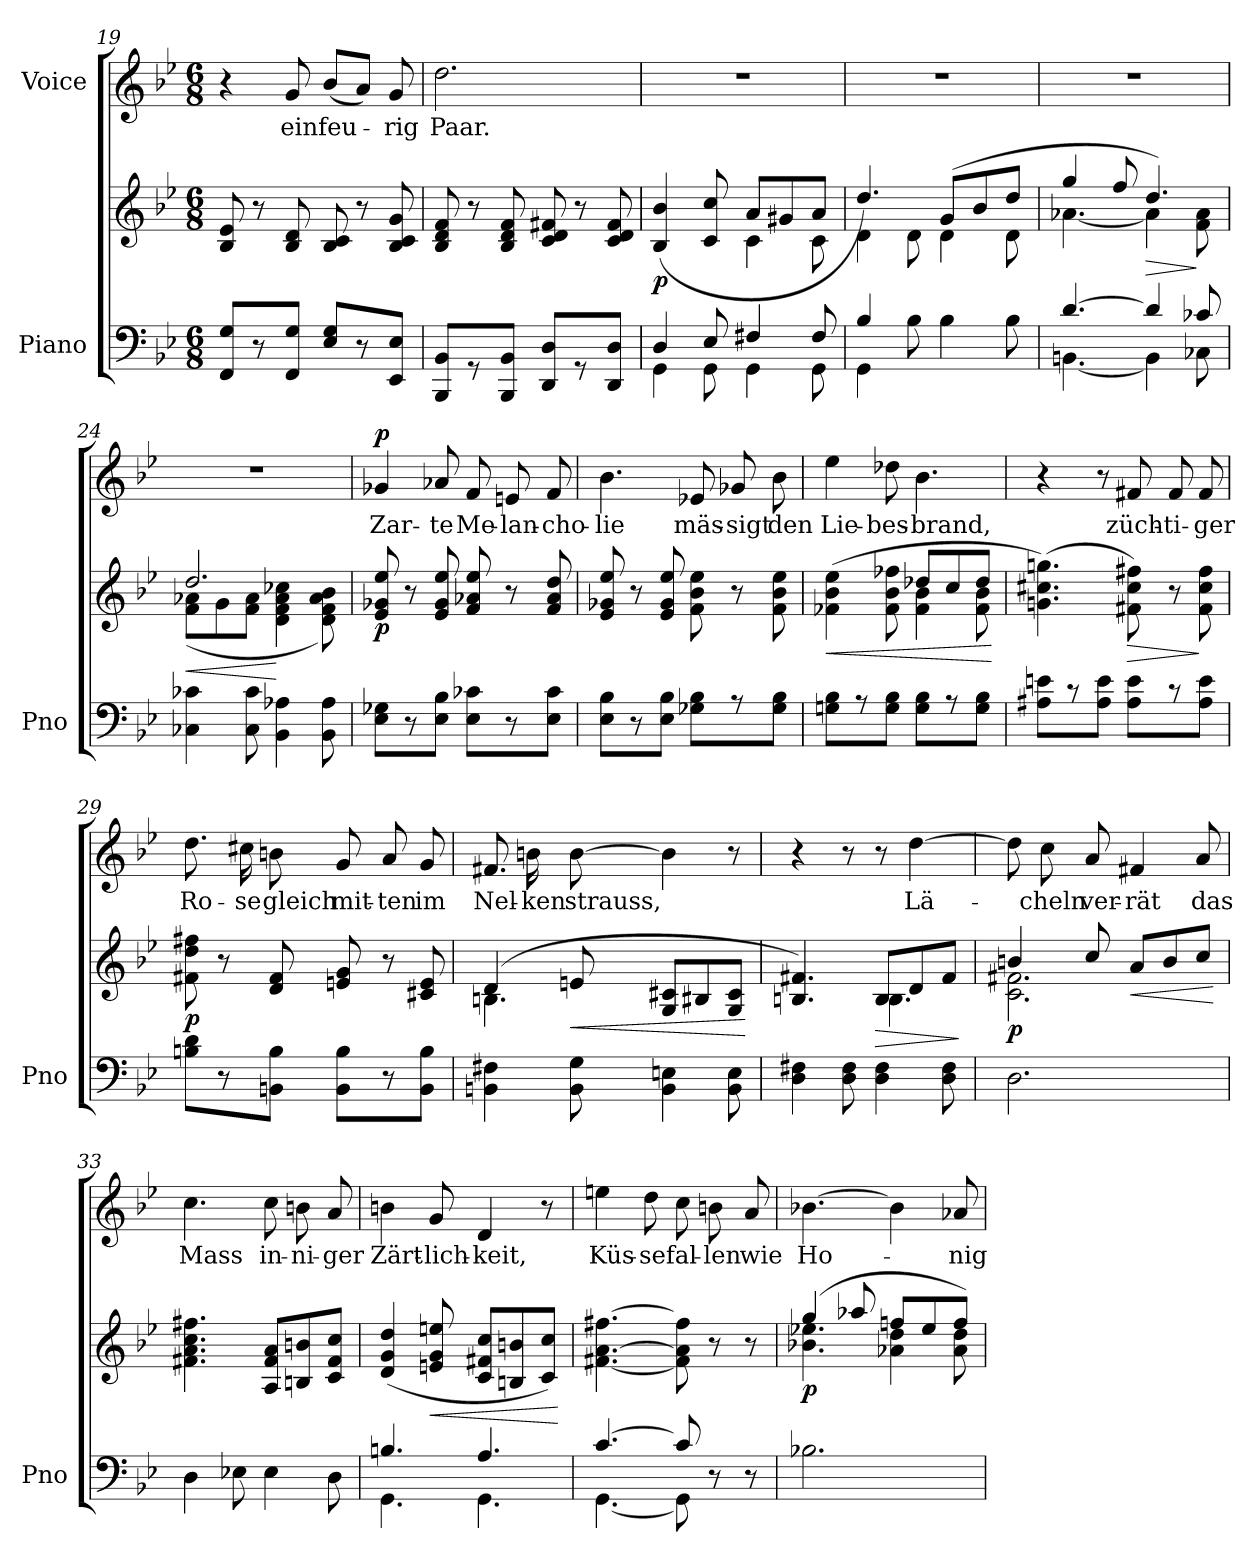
**kern	**kern	**dynam	**kern	**text	**dynam
*part2	*part2	*part2	*part1	*part1	*part1
*staff3	*staff2	*staff2/3	*staff1	*staff1	*staff1
*I"Piano	*	*	*I"Voice	*	*
*I'Pno	*	*	*	*	*
*clefF4	*clefG2	*	*clefG2	*	*
*k[b-e-]	*k[b-e-]	*	*k[b-e-]	*	*
*M6/8	*M6/8	*	*M6/8	*	*
=19	=19	=19	=19	=19	=19
8FF/ 8G/L	8B-/ 8e-/	.	4r	.	.
8r	8r	.	.	.	.
8FF/ 8G/J	8B-/ 8d/	.	8g/	ein	.
8E-/ 8G/L	8B-/ 8c/	.	(8b-/L	feu-	.
8r	8r	.	8a/J)	.	.
8EE-/ 8E-/J	8B-/ 8c/ 8g/	.	8g/	-rig	.
=20	=20	=20	=20	=20	=20
8BBB-/ 8BB-/L	8B-/ 8d/ 8f/	.	2.dd\	Paar.	.
8r	8r	.	.	.	.
8BBB-/ 8BB-/J	8B-/ 8d/ 8f/	.	.	.	.
8DD/ 8D/L	8c/ 8d/ 8f#X/	.	.	.	.
8r	8r	.	.	.	.
8DD/ 8D/J	8c/ 8d/ 8f#/	.	.	.	.
=21	=21	=21	=21	=21	=21
*^	*^	*	*	*	*
!	!	!	!	!LO:DY:b	!	!	!
4D/	4GG\	(4B-/ 4b-/	4.ryy	p	2.r	.	.
8E-/	8GG\	8c/ 8cc/	.	.	.	.	.
4F#X/	4GG\	8a/L	4c\	.	.	.	.
.	.	8g#X/	.	.	.	.	.
8F#/	8GG\	8a/J	8c\	.	.	.	.
=22	=22	=22	=22	=22	=22	=22	=22
4B-/	4GG\	4.dd/)	4d\	.	2.r	.	.
8B-\	2ryy	.	8d\	.	.	.	.
4B-\	.	(8g/L	4d\	.	.	.	.
.	.	8b-/	.	.	.	.	.
8B-\	.	8dd/J	8d\	.	.	.	.
=23	=23	=23	=23	=23	=23	=23	=23
[4.d/	[4.BBn\	4gg/	[4.a-X\	.	2.r	.	.
.	.	8ff/	.	.	.	.	.
!	!	!	!	!LO:HP:b	!	!	!
4d/]	4BB\]	4.dd/)	4a-\]	>	.	.	.
8c-X/	8C-X\	.	8f\ 8a-\	]	.	.	.
=24	=24	=24	=24	=24	=24	=24	=24
!	!	!	!	!LO:HP:b	!	!	!
*v	*v	*	*	*	*	*	*
4C-X\ 4c-X\	2.dd/	(8f\ 8a-X\L	<	2.r	.	.
.	.	8g\	.	.	.	.
8C-\ 8c-\	.	8f\ 8a-\J	.	.	.	.
4BB-\ 4A-X\	.	4d\ 4f\ 4a-\ 4cc-X\	[	.	.	.
8BB-\ 8A-\	.	8d\ 8f\ 8a-\ 8b-\)	.	.	.	.
=25	=25	=25	=25	=25	=25	=25
!	!	!	!LO:DY:b	!	!	!LO:DY:a
*	*v	*v	*	*	*	*
8E-\ 8G-X\L	8e-/ 8g-X/ 8ee-/	p	4g-X/	Zar-	p
8r	8r	.	.	.	.
8E-\ 8B-\J	8e-/ 8g-/ 8ee-/	.	8a-X/	-te	.
8E-\ 8c-X\L	8f/ 8a-X/ 8ee-/	.	8f/	Me-	.
8r	8r	.	8en/	-lan-	.
8E-\ 8c-\J	8f/ 8a-/ 8dd/	.	8f/	-cho-	.
=26	=26	=26	=26	=26	=26
8E-\ 8B-\L	8e-/ 8g-X/ 8ee-/	.	4.b-\	-lie	.
8r	8r	.	.	.	.
8E-\ 8B-\J	8e-/ 8g-/ 8ee-/	.	.	.	.
8G-X\ 8B-\L	8f\ 8b-\ 8ee-\	.	8e-X/	mäs-	.
8r	8r	.	8g-X/	-sigt	.
8G-\ 8B-\J	8f\ 8b-\ 8ee-\	.	8b-\	den	.
=27	=27	=27	=27	=27	=27
!	!	!LO:HP:b	!	!	!
*	*^	*	*	*	*
8Gn\ 8B-\L	(4f-X\ 4b-\ 4ee-\	4.ryy	<	4ee-\	Lie-	.
8r	.	.	.	.	.	.
8G\ 8B-\J	8f-\ 8b-\ 8ff-X\	.	.	8dd-X\	-bes-	.
8G\ 8B-\L	8dd-X/L	4f-\ 4b-\	.	4.b-\	-brand,	.
8r	8cc/	.	.	.	.	.
8G\ 8B-\J	8dd-/J	8f-\ 8b-\	.	.	.	.
*	*v	*v	*	*	*	*
.	.	[	.	.	.
=28	=28	=28	=28	=28	=28
8A#X\ 8en\L	(4.gn\ 4.cc#X\ 4.ggn\)	.	4r	.	.
8r	.	.	.	.	.
8A#\ 8e\J	.	.	8r	.	.
!	!	!LO:HP:b	!	!	!
8A#\ 8e\L	8f#X\ 8cc#\ 8ff#X\)	>	8f#X/	züch-	.
8r	8r	.	8f#/	-ti-	.
8A#\ 8e\J	8f#\ 8cc#\ 8ff#\	]	8f#/	-ger	.
=29	=29	=29	=29	=29	=29
!	!	!LO:DY:b	!	!	!
8Bn\ 8d\L	8f#X\ 8dd\ 8ff#X\	p	8.dd\	Ro-	.
8r	8r	.	.	.	.
.	.	.	16cc#X\	-se	.
8BBn\ 8B\J	8d/ 8f#/	.	8bn\	gleich	.
8BB\ 8B\L	8en/ 8g/	.	8g/	mit-	.
8r	8r	.	8a/	-ten	.
8BB\ 8B\J	8c#X/ 8e/	.	8g/	im	.
=30	=30	=30	=30	=30	=30
*	*^	*	*	*	*
4BBn\ 4F#X\	(4d/	4.Bn\	.	8.f#X/	Nel-	.
.	.	.	.	16bn\	-ken	.
!	!	!	!LO:HP:b	!	!	!
8BB\ 8G\	8en/	.	<	[8b\	-strauss,	.
4BB\ 4En\	8G/ 8c#X/L	4.ryy	.	4b\]	.	.
.	8B#X/	.	.	.	.	.
8BB\ 8E\	8G/ 8c#/J	.	.	8r	.	.
*	*v	*v	*	*	*	*
.	.	[	.	.	.
=31	=31	=31	=31	=31	=31
*	*^	*	*	*	*
4D\ 4F#X\	4.Bn/ 4.f#X/)	4.ryy	.	4r	.	.
8D\ 8F#\	.	.	.	8r	.	.
!	!LO:N:head=solid	!	!LO:HP:b	!	!	!
4D\ 4F#\	8B/L	4.B\	>	8r	.	.
.	8d/	.	.	[4dd\	Lä-	.
8D\ 8F#\	8f#/J	.	.	.	.	.
*	*v	*v	*	*	*	*
.	.	]	.	.	.
=32	=32	=32	=32	=32	=32
*	*^	*	*	*	*
!	!	!	!LO:DY:b	!	!	!
2.D\	4bn/	2.c\ 2.f#X\	p	8dd\]	.	.
.	.	.	.	8cc\	-cheln	.
.	8cc/	.	.	8a/	ver-	.
!	!	!	!LO:HP:b	!	!	!
.	8a/L	.	<	4f#X/	-rät	.
.	8b/	.	.	.	.	.
.	8cc/J	.	.	8a/	das	.
*	*v	*v	*	*	*	*
.	.	[	.	.	.
=33	=33	=33	=33	=33	=33
4D\	4.f#X\ 4.a\ 4.cc\ 4.ff#X\	.	4.cc\	Mass	.
8E-X\	.	.	.	.	.
4E-\	8A/ 8f#/ 8a/L	.	8cc\	in-	.
.	8Bn/ 8bn/	.	8bn\	-ni-	.
8D\	8c/ 8f#/ 8cc/J	.	8a/	-ger	.
=34	=34	=34	=34	=34	=34
*^	*	*	*	*	*
4.Bn/	4.GG\	(>4d/ 4g/ 4dd/	.	4bn\	Zärt-	.
!	!	!	!LO:HP:b	!	!	!
.	.	8en/ 8g/ 8een/	<	8g/	-lich-	.
4.A/	4.GG\	8c/ 8f#X/ 8cc/L	.	4d/	-keit,	.
.	.	8Bn/ 8bn/	.	.	.	.
.	.	8c/ 8cc/J)	.	8r	.	.
*v	*v	*	*	*	*	*
.	.	[	.	.	.
=35	=35	=35	=35	=35	=35
*^	*	*	*	*	*
[4.c/	[4.GG\	[4.f#X\ [>4.a\ [4.ff#X\	.	4een\	Küs-	.
.	.	.	.	8dd\	-se	.
8c/]	8GG\]	8f#\] 8a\] 8ff#\]	.	8cc\	fal-	.
8r	4ryy	8r	.	8bn\	-len	.
8r	.	8r	.	8a/	wie	.
*v	*v	*	*	*	*	*
=36	=36	=36	=36	=36	=36
*	*^	*	*	*	*
!	!	!	!LO:DY:b	!	!	!
2.B-X\	(4gg/	4.b-X\ 4.ee-X\	p	[4.b-X\	Ho-	.
.	8aa-X/	.	.	.	.	.
.	8ffn/L	4a-X\ 4dd\	.	4b-\]	.	.
.	8ee-/	.	.	.	.	.
.	8ff/J)	8a-\ 8dd\	.	8a-X/	-nig-	.
*	*v	*v	*	*	*	*
=	=	=	=	=	=
*-	*-	*-	*-	*-	*-
